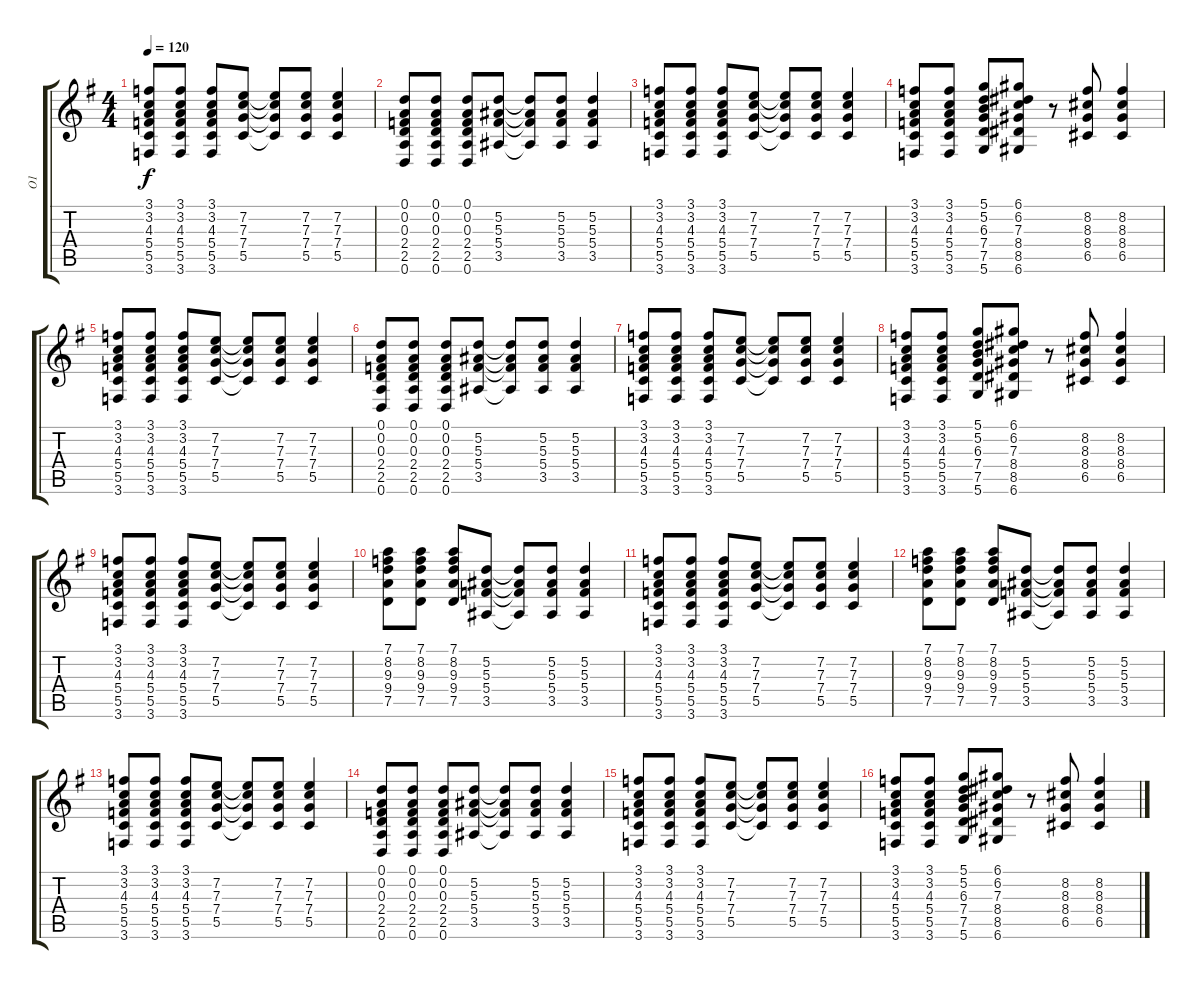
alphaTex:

\track ("O1" "O1") {instrument overdrivenguitar}
\staff {score tabs}
\tuning (D4 A3 F3 C3 G2 D2) {hide}
\ts (4 4)
\tempo 120
\clef g2
\ks g
(3.1 3.2 4.3 5.4 5.5 3.6).8{dy f} (3.1 3.2 4.3 5.4 5.5 3.6).8 (3.1 3.2 4.3 5.4 5.5 3.6).8 (7.2 7.3 7.4 5.5).8 (7.2{t} 7.3{t} 7.4{t} 5.5{t}).8 (7.2 7.3 7.4 5.5).8 (7.2 7.3 7.4 5.5).4 |
(0.1 0.2 0.3 2.4 2.5 0.6).8 (0.1 0.2 0.3 2.4 2.5 0.6).8 (0.1 0.2 0.3 2.4 2.5 0.6).8 (5.2 5.3 5.4 3.5).8 (5.2{t} 5.3{t} 5.4{t} 3.5{t}).8 (5.2 5.3 5.4 3.5).8 (5.2 5.3 5.4 3.5).4 |
(3.1 3.2 4.3 5.4 5.5 3.6).8 (3.1 3.2 4.3 5.4 5.5 3.6).8 (3.1 3.2 4.3 5.4 5.5 3.6).8 (7.2 7.3 7.4 5.5).8 (7.2{t} 7.3{t} 7.4{t} 5.5{t}).8 (7.2 7.3 7.4 5.5).8 (7.2 7.3 7.4 5.5).4 |
(3.1 3.2 4.3 5.4 5.5 3.6).8 (3.1 3.2 4.3 5.4 5.5 3.6).8 (5.1 5.2 6.3 7.4 7.5 5.6).8 (6.1 6.2 7.3 8.4 8.5 6.6).8 r.8 (8.2 8.3 8.4 6.5).8 (8.2 8.3 8.4 6.5).4 |
(3.1 3.2 4.3 5.4 5.5 3.6).8 (3.1 3.2 4.3 5.4 5.5 3.6).8 (3.1 3.2 4.3 5.4 5.5 3.6).8 (7.2 7.3 7.4 5.5).8 (7.2{t} 7.3{t} 7.4{t} 5.5{t}).8 (7.2 7.3 7.4 5.5).8 (7.2 7.3 7.4 5.5).4 |
(0.1 0.2 0.3 2.4 2.5 0.6).8 (0.1 0.2 0.3 2.4 2.5 0.6).8 (0.1 0.2 0.3 2.4 2.5 0.6).8 (5.2 5.3 5.4 3.5).8 (5.2{t} 5.3{t} 5.4{t} 3.5{t}).8 (5.2 5.3 5.4 3.5).8 (5.2 5.3 5.4 3.5).4 |
(3.1 3.2 4.3 5.4 5.5 3.6).8 (3.1 3.2 4.3 5.4 5.5 3.6).8 (3.1 3.2 4.3 5.4 5.5 3.6).8 (7.2 7.3 7.4 5.5).8 (7.2{t} 7.3{t} 7.4{t} 5.5{t}).8 (7.2 7.3 7.4 5.5).8 (7.2 7.3 7.4 5.5).4 |
(3.1 3.2 4.3 5.4 5.5 3.6).8 (3.1 3.2 4.3 5.4 5.5 3.6).8 (5.1 5.2 6.3 7.4 7.5 5.6).8 (6.1 6.2 7.3 8.4 8.5 6.6).8 r.8 (8.2 8.3 8.4 6.5).8 (8.2 8.3 8.4 6.5).4 |
(3.1 3.2 4.3 5.4 5.5 3.6).8 (3.1 3.2 4.3 5.4 5.5 3.6).8 (3.1 3.2 4.3 5.4 5.5 3.6).8 (7.2 7.3 7.4 5.5).8 (7.2{t} 7.3{t} 7.4{t} 5.5{t}).8 (7.2 7.3 7.4 5.5).8 (7.2 7.3 7.4 5.5).4 |
(7.1 8.2 9.3 9.4 7.5).8 (7.1 8.2 9.3 9.4 7.5).8 (7.1 8.2 9.3 9.4 7.5).8 (5.2 5.3 5.4 3.5).8 (5.2{t} 5.3{t} 5.4{t} 3.5{t}).8 (5.2 5.3 5.4 3.5).8 (5.2 5.3 5.4 3.5).4 |
(3.1 3.2 4.3 5.4 5.5 3.6).8 (3.1 3.2 4.3 5.4 5.5 3.6).8 (3.1 3.2 4.3 5.4 5.5 3.6).8 (7.2 7.3 7.4 5.5).8 (7.2{t} 7.3{t} 7.4{t} 5.5{t}).8 (7.2 7.3 7.4 5.5).8 (7.2 7.3 7.4 5.5).4 |
(7.1 8.2 9.3 9.4 7.5).8 (7.1 8.2 9.3 9.4 7.5).8 (7.1 8.2 9.3 9.4 7.5).8 (5.2 5.3 5.4 3.5).8 (5.2{t} 5.3{t} 5.4{t} 3.5{t}).8 (5.2 5.3 5.4 3.5).8 (5.2 5.3 5.4 3.5).4 |
(3.1 3.2 4.3 5.4 5.5 3.6).8 (3.1 3.2 4.3 5.4 5.5 3.6).8 (3.1 3.2 4.3 5.4 5.5 3.6).8 (7.2 7.3 7.4 5.5).8 (7.2{t} 7.3{t} 7.4{t} 5.5{t}).8 (7.2 7.3 7.4 5.5).8 (7.2 7.3 7.4 5.5).4 |
(0.1 0.2 0.3 2.4 2.5 0.6).8 (0.1 0.2 0.3 2.4 2.5 0.6).8 (0.1 0.2 0.3 2.4 2.5 0.6).8 (5.2 5.3 5.4 3.5).8 (5.2{t} 5.3{t} 5.4{t} 3.5{t}).8 (5.2 5.3 5.4 3.5).8 (5.2 5.3 5.4 3.5).4 |
(3.1 3.2 4.3 5.4 5.5 3.6).8 (3.1 3.2 4.3 5.4 5.5 3.6).8 (3.1 3.2 4.3 5.4 5.5 3.6).8 (7.2 7.3 7.4 5.5).8 (7.2{t} 7.3{t} 7.4{t} 5.5{t}).8 (7.2 7.3 7.4 5.5).8 (7.2 7.3 7.4 5.5).4 |
(3.1 3.2 4.3 5.4 5.5 3.6).8 (3.1 3.2 4.3 5.4 5.5 3.6).8 (5.1 5.2 6.3 7.4 7.5 5.6).8 (6.1 6.2 7.3 8.4 8.5 6.6).8 r.8 (8.2 8.3 8.4 6.5).8 (8.2 8.3 8.4 6.5).4
